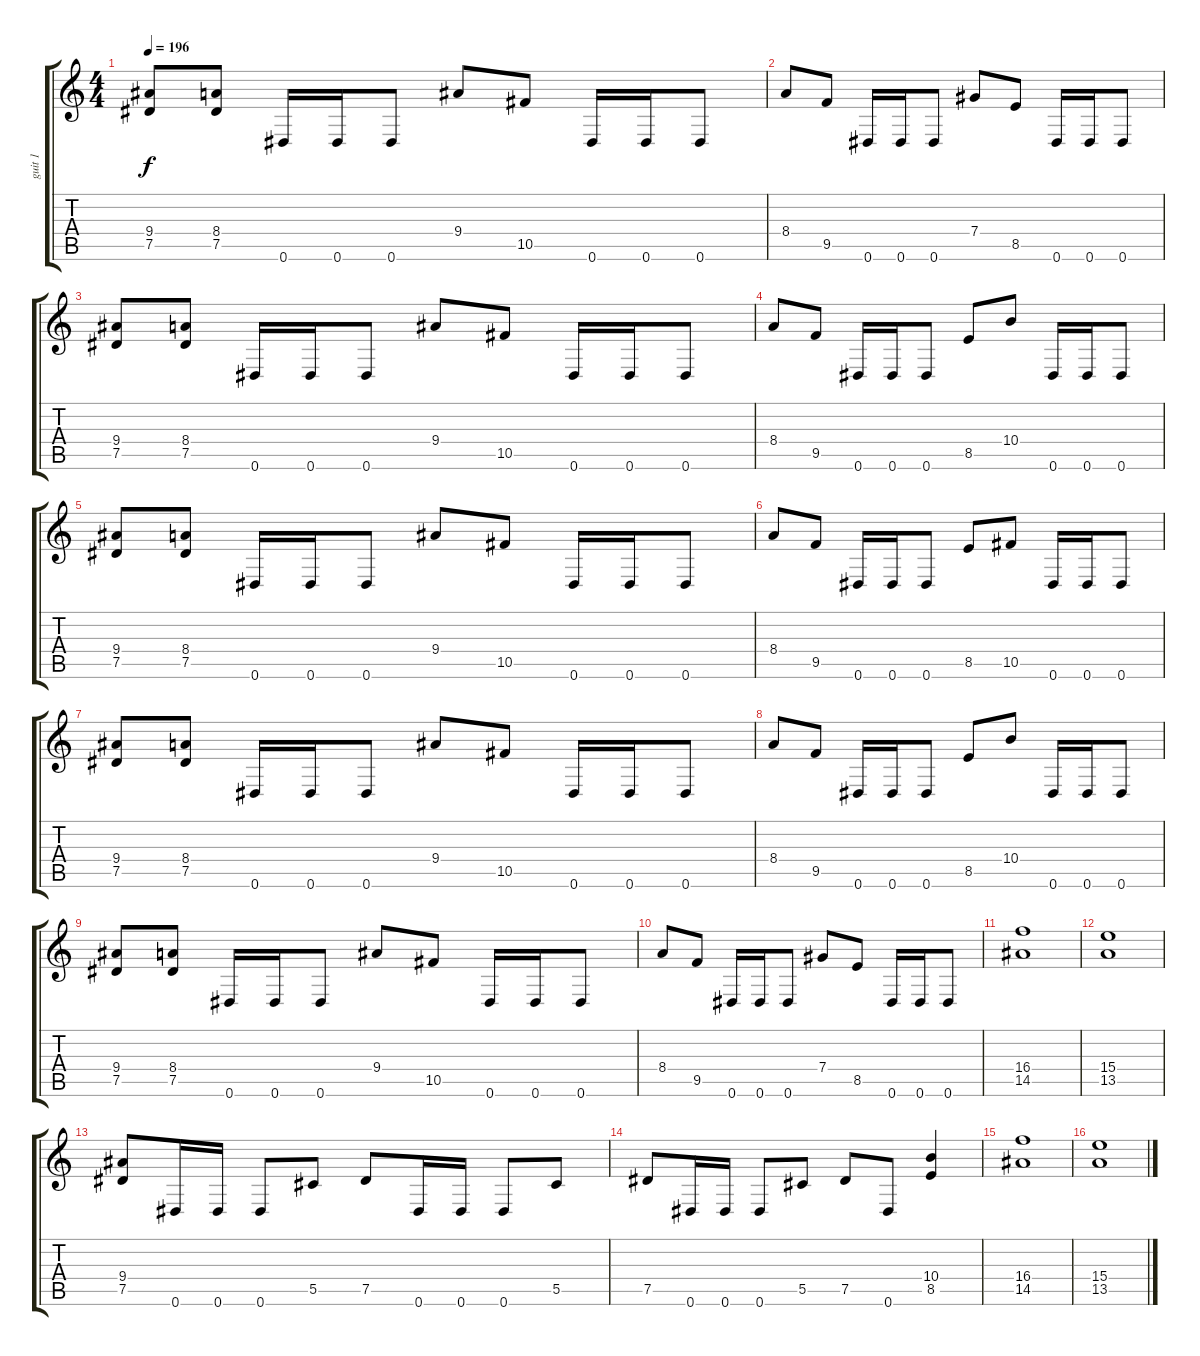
\track ("guit 1" "guit 1") {instrument distortionguitar}
\staff {score tabs}
\tuning (Eb4 Bb3 Gb3 Db3 Ab2 Eb2) {hide}
\ts (4 4)
\tempo 196
\clef g2
\ks c
(9.4 7.5).8{dy f} (8.4 7.5).8 0.6.16 0.6.16 0.6.8 9.4.8 10.5.8 0.6.16 0.6.16 0.6.8 |
8.4.8 9.5.8 0.6.16 0.6.16 0.6.8 7.4.8 8.5.8 0.6.16 0.6.16 0.6.8 |
(9.4 7.5).8 (8.4 7.5).8 0.6.16 0.6.16 0.6.8 9.4.8 10.5.8 0.6.16 0.6.16 0.6.8 |
8.4.8 9.5.8 0.6.16 0.6.16 0.6.8 8.5.8 10.4.8 0.6.16 0.6.16 0.6.8 |
(9.4 7.5).8 (8.4 7.5).8 0.6.16 0.6.16 0.6.8 9.4.8 10.5.8 0.6.16 0.6.16 0.6.8 |
8.4.8 9.5.8 0.6.16 0.6.16 0.6.8 8.5.8 10.5.8 0.6.16 0.6.16 0.6.8 |
(9.4 7.5).8 (8.4 7.5).8 0.6.16 0.6.16 0.6.8 9.4.8 10.5.8 0.6.16 0.6.16 0.6.8 |
8.4.8 9.5.8 0.6.16 0.6.16 0.6.8 8.5.8 10.4.8 0.6.16 0.6.16 0.6.8 |
(9.4 7.5).8 (8.4 7.5).8 0.6.16 0.6.16 0.6.8 9.4.8 10.5.8 0.6.16 0.6.16 0.6.8 |
8.4.8 9.5.8 0.6.16 0.6.16 0.6.8 7.4.8 8.5.8 0.6.16 0.6.16 0.6.8 |
(16.4 14.5).1 |
(15.4 13.5).1 |
(9.4 7.5).8 0.6.16 0.6.16 0.6.8 5.5.8 7.5.8 0.6.16 0.6.16 0.6.8 5.5.8 |
7.5.8 0.6.16 0.6.16 0.6.8 5.5.8 7.5.8 0.6.8 (10.4 8.5).4 |
(16.4 14.5).1 |
(15.4 13.5).1
